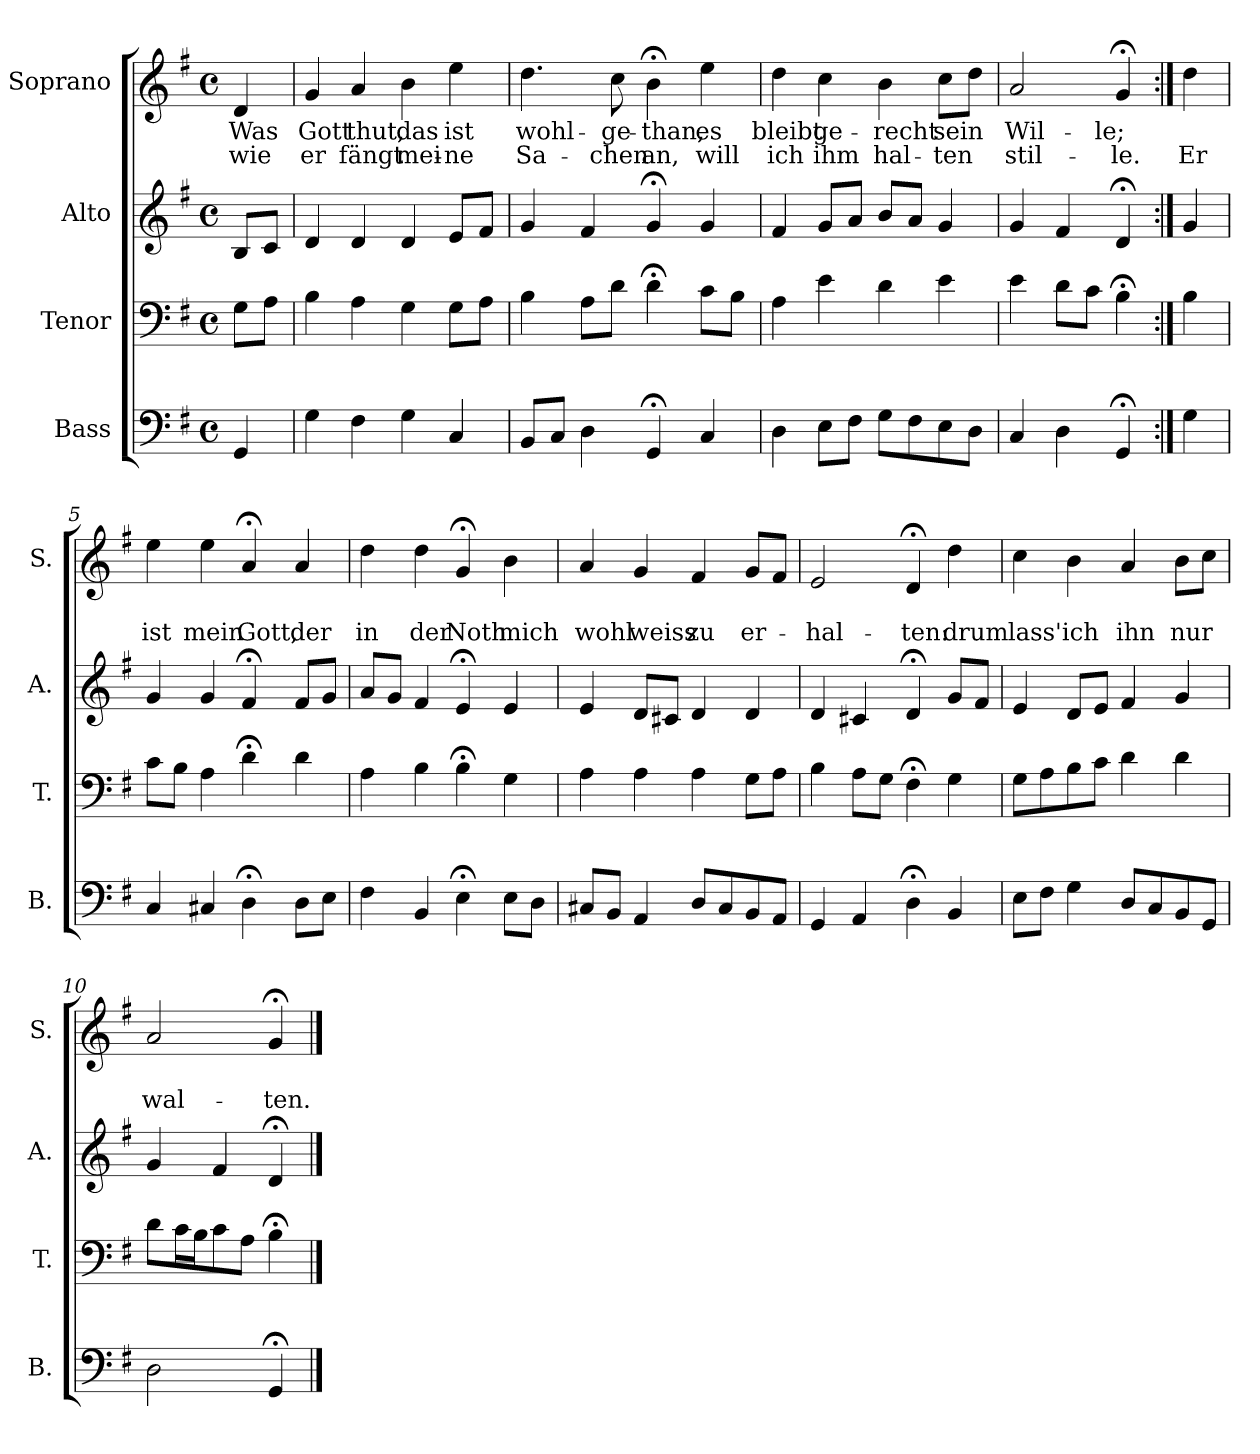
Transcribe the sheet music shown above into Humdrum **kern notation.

**kern	**kern	**kern	**kern	**text	**text
*part4	*part3	*part2	*part1	*part1	*part1
*staff4	*staff3	*staff2	*staff1	*staff1	*staff1
*I"Bass	*I"Tenor	*I"Alto	*I"Soprano	*	*
*I'B.	*I'T.	*I'A.	*I'S.	*	*
*clefF4	*clefF4	*clefG2	*clefG2	*	*
*k[f#]	*k[f#]	*k[f#]	*k[f#]	*	*
*G:	*G:	*G:	*G:	*	*
*M4/4	*M4/4	*M4/4	*M4/4	*	*
*met(c)	*met(c)	*met(c)	*met(c)	*	*
=	=	=	=	=	=
4GG/	8G\L	8B/L	4d/	Was	wie
.	8A\J	8c/J	.	.	.
=1	=1	=1	=1	=1	=1
4G\	4B\	4d/	4g/	Gott	er
4F#\	4A\	4d/	4a/	thut,	fängt
4G\	4G\	4d/	4b\	das	mei-
4C/	8G\L	8e/L	4ee\	ist	-ne
.	8A\J	8f#/J	.	.	.
=2	=2	=2	=2	=2	=2
8BB/L	4B\	4g/	4.dd\	wohl-	Sa-
8C/J	.	.	.	.	.
4D\	8A\L	4f#/	.	.	.
.	8d\J	.	8cc\	-ge-	-chen
4GG;</	4d;<\	4g;</	4b;<\	-than,	an,
4C/	8c\L	4g/	4ee\	es	will
.	8B\J	.	.	.	.
=3	=3	=3	=3	=3	=3
4D\	4A\	4f#/	4dd\	bleibt	ich
8E\L	4e\	8g/L	4cc\	ge-	ihm
8F#\J	.	8a/J	.	.	.
8G\L	4d\	8b/L	4b\	-recht	hal-
8F#\	.	8a/J	.	.	.
8E\	4e\	4g/	8cc\L	sein	-ten
8D\J	.	.	8dd\J	.	.
=4	=4	=4	=4	=4	=4
4C/	4e\	4g/	2a/	Wil-	stil-
4D\	8d\L	4f#/	.	.	.
.	8c\J	.	.	.	.
4GG;</	4B;<\	4d;</	4g;</	-le;	-le.
=4a:|!	=4a:|!	=4a:|!	=4a:|!	=4a:|!	=4a:|!
4G\	4B\	4g/	4dd\	.	Er
=5	=5	=5	=5	=5	=5
4C/	8c\L	4g/	4ee\	.	ist
.	8B\J	.	.	.	.
4C#X/	4A\	4g/	4ee\	.	mein
4D;<\	4d;<\	4f#;</	4a;</	.	Gott,
8D\L	4d\	8f#/L	4a/	.	der
8E\J	.	8g/J	.	.	.
!!LO:LB:g=z
=6	=6	=6	=6	=6	=6
4F#\	4A\	8a/L	4dd\	.	in
.	.	8g/J	.	.	.
4BB/	4B\	4f#/	4dd\	.	der
4E;<\	4B;<\	4e;</	4g;</	.	Noth
8E\L	4G\	4e/	4b\	.	mich
8D\J	.	.	.	.	.
=7	=7	=7	=7	=7	=7
8C#X/L	4A\	4e/	4a/	.	wohl
8BB/J	.	.	.	.	.
4AA/	4A\	8d/L	4g/	.	weiss
.	.	8c#X/J	.	.	.
8D/L	4A\	4d/	4f#/	.	zu
8C#/	.	.	.	.	.
8BB/	8G\L	4d/	8g/L	.	er-
8AA/J	8A\J	.	8f#/J	.	.
=8	=8	=8	=8	=8	=8
4GG/	4B\	4d/	2e/	.	-hal-
4AA/	8A\L	4c#X/	.	.	.
.	8G\J	.	.	.	.
4D;<\	4F#;<\	4d;</	4d;</	.	-ten:
4BB/	4G\	8g/L	4dd\	.	drum
.	.	8f#/J	.	.	.
=9	=9	=9	=9	=9	=9
8E\L	8G\L	4e/	4cc\	.	lass'
8F#\J	8A\	.	.	.	.
4G\	8B\	8d/L	4b\	.	ich
.	8c\J	8e/J	.	.	.
8D/L	4d\	4f#/	4a/	.	ihn
8C/	.	.	.	.	.
8BB/	4d\	4g/	8b\L	.	nur
8GG/J	.	.	8cc\J	.	.
=10	=10	=10	=10	=10	=10
2D\	8d\L	4g/	2a/	.	wal-
.	16c\L	.	.	.	.
.	16B\J	.	.	.	.
.	8c\	4f#/	.	.	.
.	8A\J	.	.	.	.
4GG;</	4B;<\	4d;</	4g;</	.	-ten.
==	==	==	==	==	==
*-	*-	*-	*-	*-	*-
